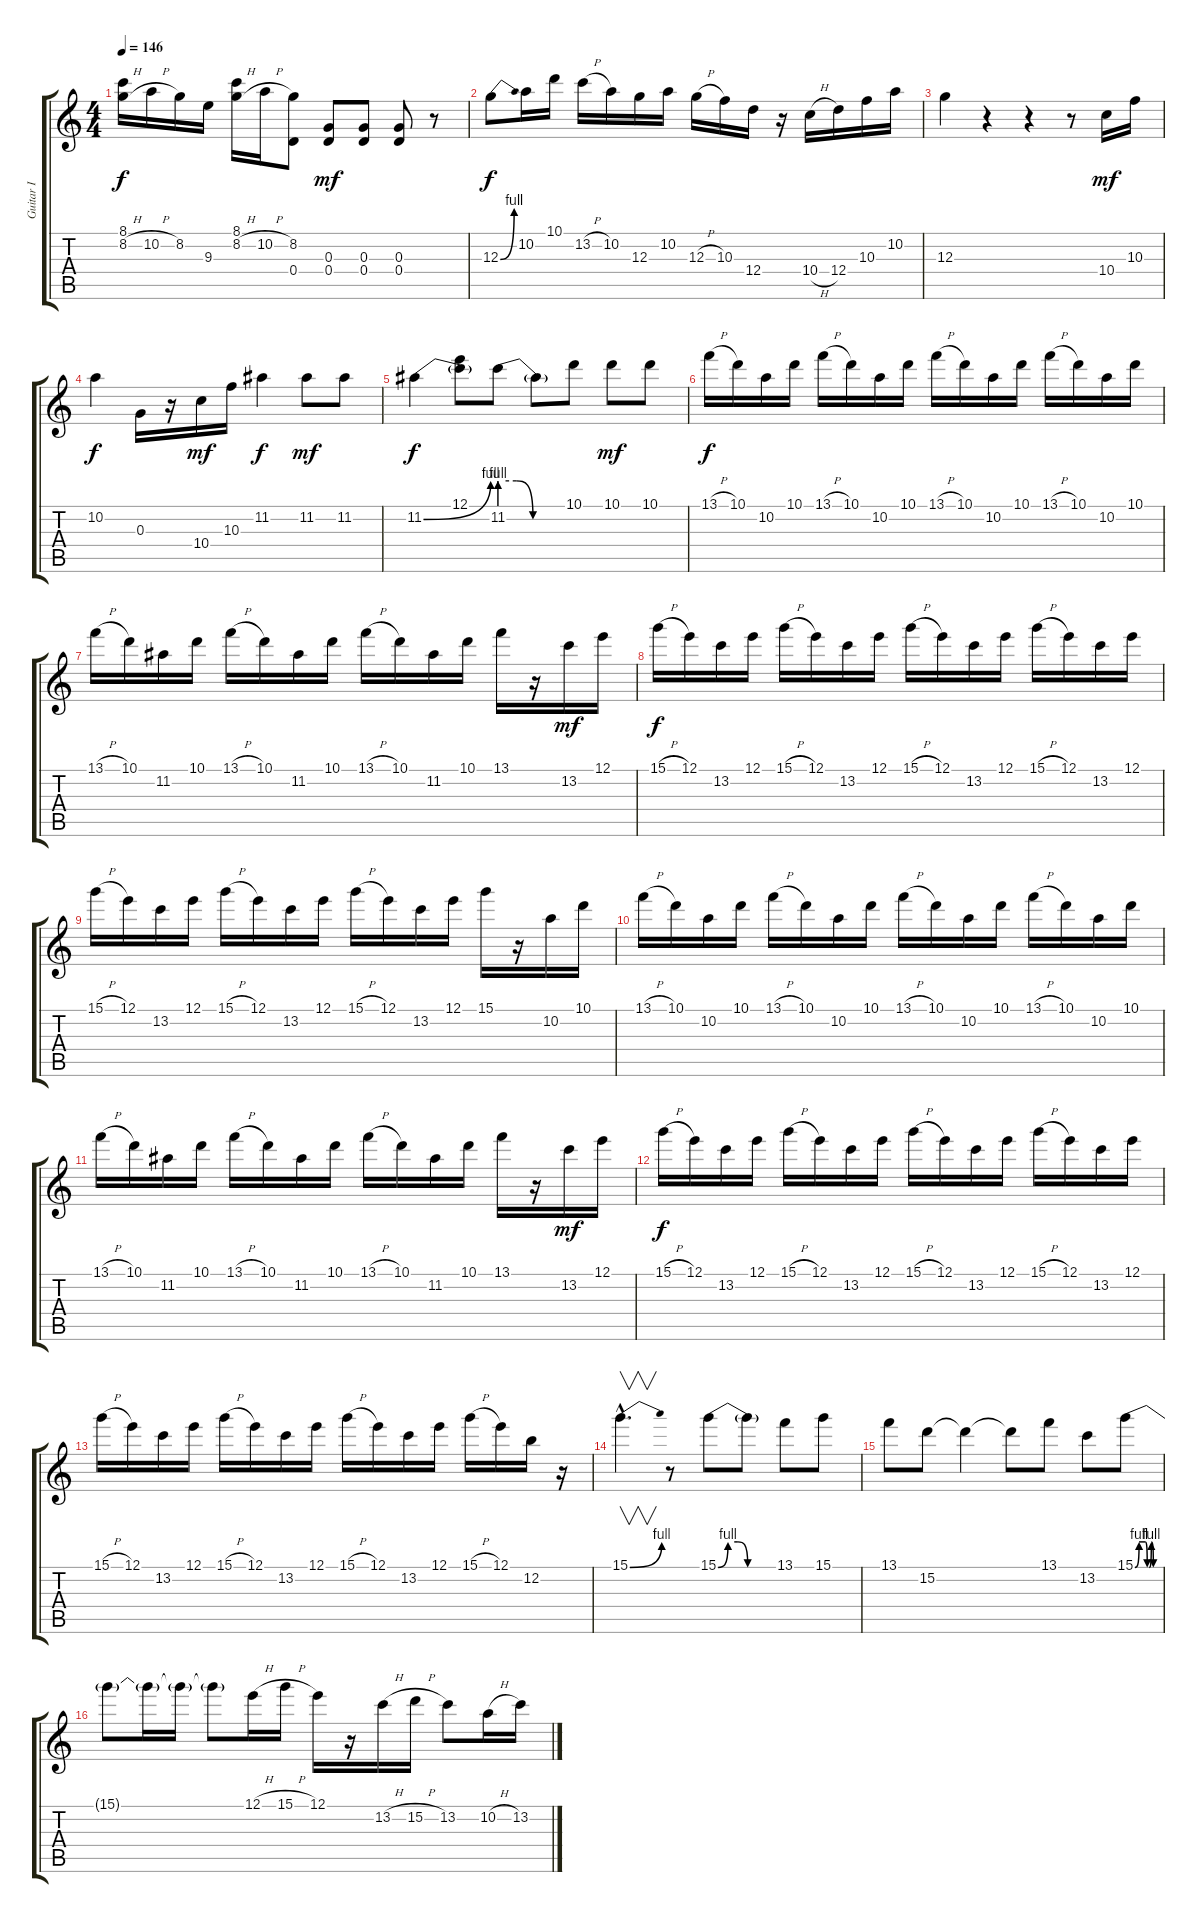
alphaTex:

\track ("Guitar I" "Guitar I") {instrument overdrivenguitar}
\staff {score tabs}
\tuning (E4 B3 G3 D3 A2 E2) {hide}
\ts (4 4)
\tempo 146
\clef g2
\ks c
(8.1 8.2{h}).16{dy f} 10.2{h}.16 8.2.16 9.3.16 (8.1 8.2{h}).16 10.2{h}.16 (8.2 0.4).8 (0.3 0.4).8{dy mf} (0.3 0.4).8 (0.3 0.4).8 r.8 |
12.3{be (bend 0 0 60 4)}.8{dy f} 10.2.16 10.1.16 13.2{h}.16 10.2.16 12.3.16 10.2.16 12.3{h}.16 10.3.16 12.4.16 r.16 10.4{h}.16 12.4.16 10.3.16 10.2.16 |
12.3.4 r.4 r.4 r.8 10.4.16{dy mf} 10.3.16 |
10.2.4{dy f} 0.3.16 r.16 10.4.16{dy mf} 10.3.16 11.2.4{dy f} 11.2.8{dy mf} 11.2.8 |
11.2{be (bend 0 0 60 4)}.4{dy f} (12.1 11.2{t}).8 11.2{be (custom 0 4 15 4 30 0 60 0)}.8 11.2{t}.8 10.1.8 10.1.8{dy mf} 10.1.8 |
13.1{h}.16{dy f} 10.1.16 10.2.16 10.1.16 13.1{h}.16 10.1.16 10.2.16 10.1.16 13.1{h}.16 10.1.16 10.2.16 10.1.16 13.1{h}.16 10.1.16 10.2.16 10.1.16 |
13.1{h}.16 10.1.16 11.2.16 10.1.16 13.1{h}.16 10.1.16 11.2.16 10.1.16 13.1{h}.16 10.1.16 11.2.16 10.1.16 13.1.16 r.16 13.2.16{dy mf} 12.1.16 |
15.1{h}.16{dy f} 12.1.16 13.2.16 12.1.16 15.1{h}.16 12.1.16 13.2.16 12.1.16 15.1{h}.16 12.1.16 13.2.16 12.1.16 15.1{h}.16 12.1.16 13.2.16 12.1.16 |
15.1{h}.16 12.1.16 13.2.16 12.1.16 15.1{h}.16 12.1.16 13.2.16 12.1.16 15.1{h}.16 12.1.16 13.2.16 12.1.16 15.1.16 r.16 10.2.16 10.1.16 |
13.1{h}.16 10.1.16 10.2.16 10.1.16 13.1{h}.16 10.1.16 10.2.16 10.1.16 13.1{h}.16 10.1.16 10.2.16 10.1.16 13.1{h}.16 10.1.16 10.2.16 10.1.16 |
13.1{h}.16 10.1.16 11.2.16 10.1.16 13.1{h}.16 10.1.16 11.2.16 10.1.16 13.1{h}.16 10.1.16 11.2.16 10.1.16 13.1.16 r.16 13.2.16{dy mf} 12.1.16 |
15.1{h}.16{dy f} 12.1.16 13.2.16 12.1.16 15.1{h}.16 12.1.16 13.2.16 12.1.16 15.1{h}.16 12.1.16 13.2.16 12.1.16 15.1{h}.16 12.1.16 13.2.16 12.1.16 |
15.1{h}.16 12.1.16 13.2.16 12.1.16 15.1{h}.16 12.1.16 13.2.16 12.1.16 15.1{h}.16 12.1.16 13.2.16 12.1.16 15.1{h}.16 12.1.16 12.2.16 r.16 |
15.1{be (bend 0 0 60 4) hac}.4{v d} r.8 15.1{be (custom 0 0 10 4 20 4 30 0 60 0)}.8 15.1{t}.8 13.1.8 15.1.8 |
13.1.8 15.2.8 15.2{t}.4 15.2{t}.8 13.1.8 13.2.8 15.1{be (custom 0 0 10 4 25 4 30 0 35 0 40 4 45 0 60 0)}.8 |
15.1{t}.8 15.1{t}.16 15.1{t}.16 15.1{t}.8 12.1{h}.16 15.1{h}.16 12.1.16 r.16 13.2{h}.16 15.2{h}.16 13.2.8 10.2{h}.16 13.2{h}.16
